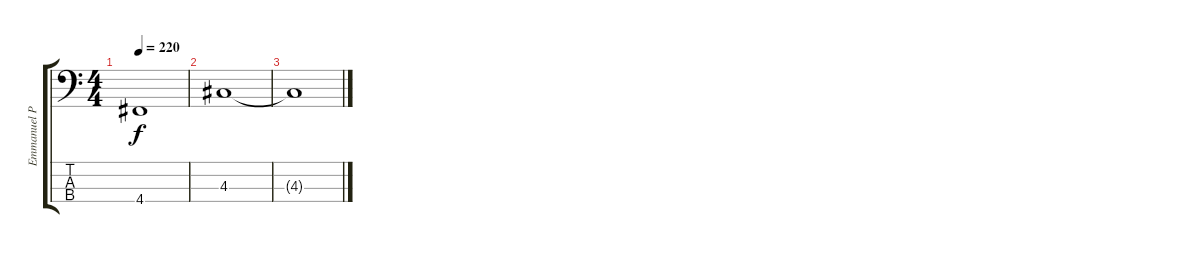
\track ("Emmanuel Poutet " "Emmanuel P") {instrument electricbassfinger}
\staff {score tabs}
\tuning (G2 D2 A1 D1) {hide}
\ts (4 4)
\tempo 220
\clef f4
\ks c
4.4.1{dy f} |
4.3.1 |
4.3{t}.1
